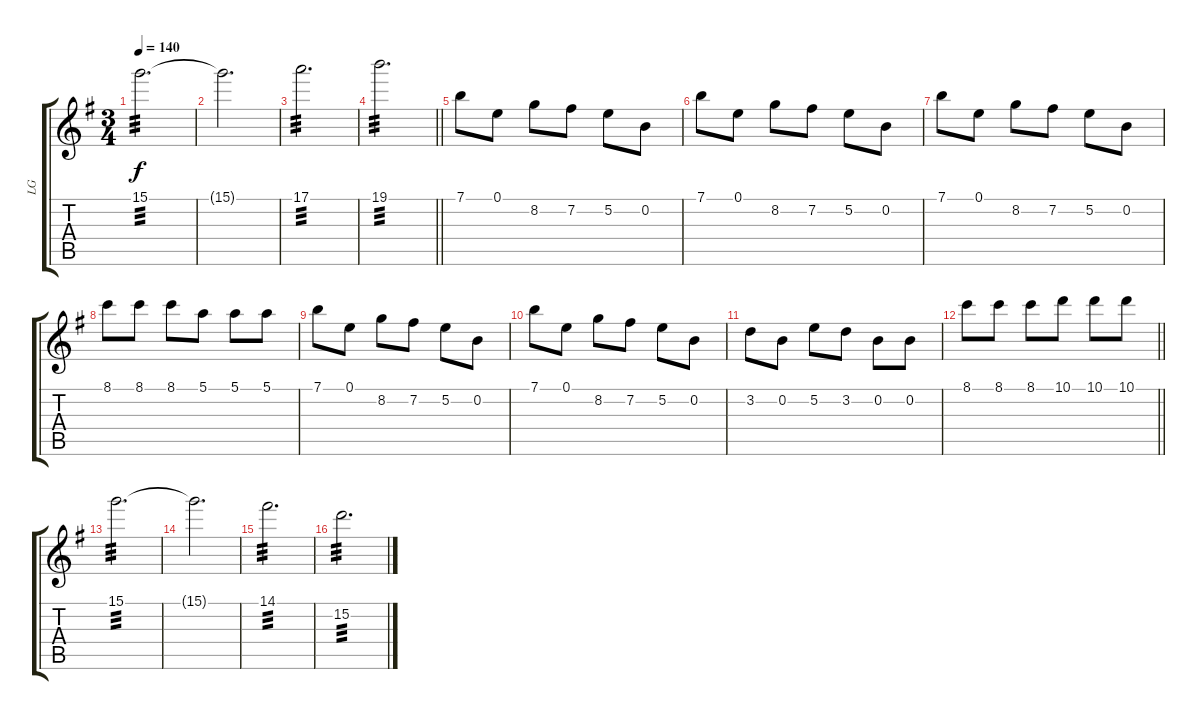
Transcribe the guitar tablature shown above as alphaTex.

\track ("LG" "LG") {instrument overdrivenguitar}
\staff {score tabs}
\tuning (E4 B3 G3 D3 A2 E2) {hide}
\ts (3 4)
\tempo 140
\clef g2
\ks eminor
15.1.2{d tp 3 dy f} |
15.1{t}.2{d} |
17.1.2{d tp 3} |
\barLineRight lightlight
19.1.2{d tp 3} |
7.1.8 0.1.8 8.2.8 7.2.8 5.2.8 0.2.8 |
7.1.8 0.1.8 8.2.8 7.2.8 5.2.8 0.2.8 |
7.1.8 0.1.8 8.2.8 7.2.8 5.2.8 0.2.8 |
8.1.8 8.1.8 8.1.8 5.1.8 5.1.8 5.1.8 |
7.1.8 0.1.8 8.2.8 7.2.8 5.2.8 0.2.8 |
7.1.8 0.1.8 8.2.8 7.2.8 5.2.8 0.2.8 |
3.2.8 0.2.8 5.2.8 3.2.8 0.2.8 0.2.8 |
\barLineRight lightlight
8.1.8 8.1.8 8.1.8 10.1.8 10.1.8 10.1.8 |
15.1.2{d tp 3} |
15.1{t}.2{d} |
14.1.2{d tp 3} |
15.2.2{d tp 3}
